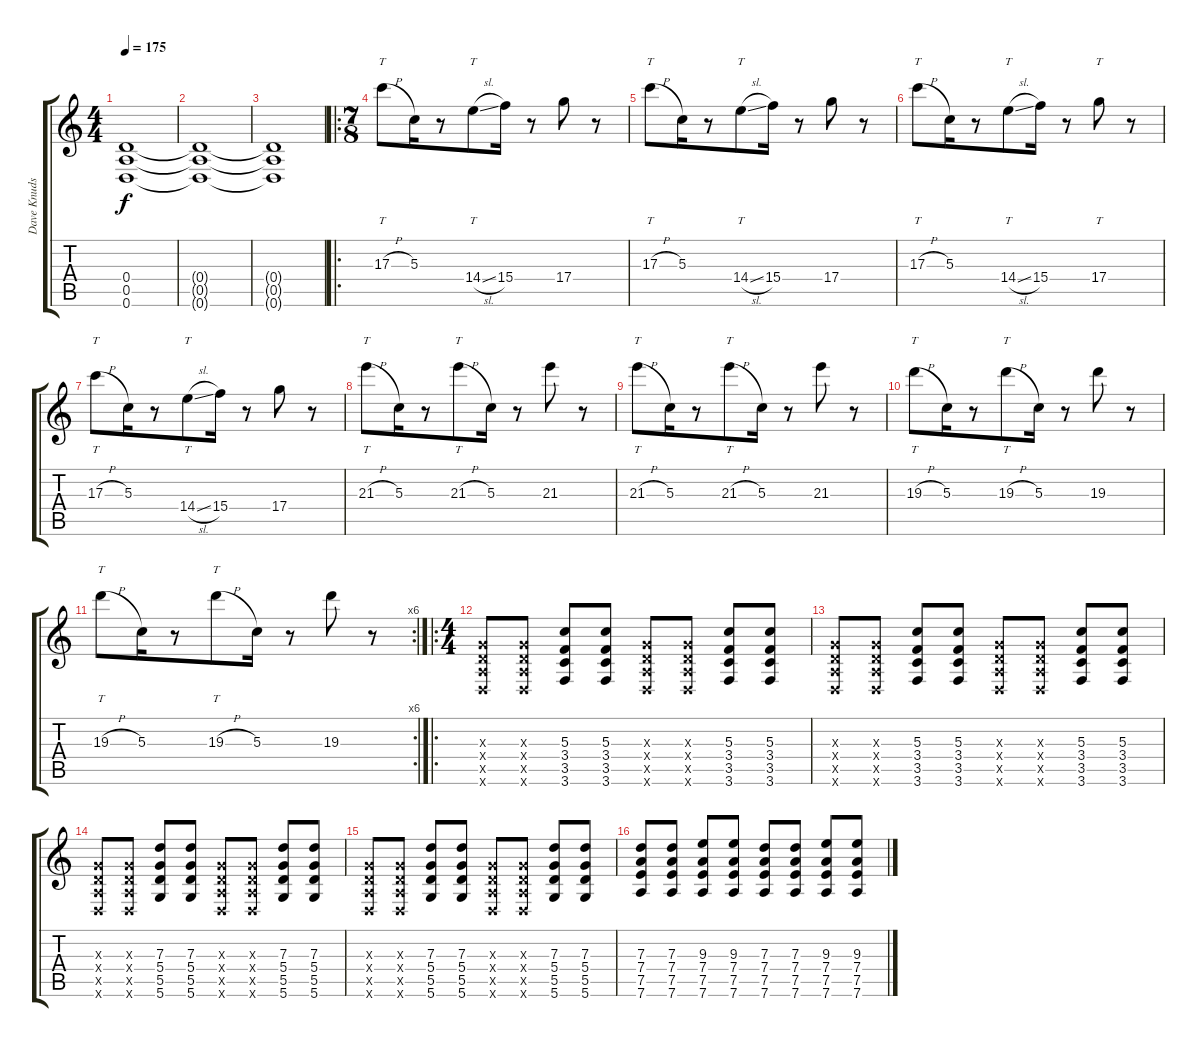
\track ("Dave Knudson" "Dave Knuds") {instrument electricguitarclean}
\staff {score tabs}
\tuning (E4 B3 G3 D3 A2 D2) {hide}
\ts (4 4)
\tempo 175
\clef g2
\ks c
(0.4{t} 0.5{t} 0.6{t}).1{dy f} |
(0.4{t} 0.5{t} 0.6{t}).1 |
(0.4{t} 0.5{t} 0.6{t}).1 |
\ro
\ts (7 8)
17.3{h}.8{tt} 5.3.16 r.8 14.4{sl}.8{tt} 15.4.16 r.8 17.4.8 r.8 |
17.3{h}.8{tt} 5.3.16 r.8 14.4{sl}.8{tt} 15.4.16 r.8 17.4.8 r.8 |
17.3{h}.8{tt} 5.3.16 r.8 14.4{sl}.8{tt} 15.4.16 r.8 17.4.8{tt} r.8 |
17.3{h}.8{tt} 5.3.16 r.8 14.4{sl}.8{tt} 15.4.16 r.8 17.4.8 r.8 |
21.3{h}.8{tt} 5.3.16 r.8 21.3{h}.8{tt} 5.3.16 r.8 21.3.8 r.8 |
21.3{h}.8{tt} 5.3.16 r.8 21.3{h}.8{tt} 5.3.16 r.8 21.3.8 r.8 |
19.3{h}.8{tt} 5.3.16 r.8 19.3{h}.8{tt} 5.3.16 r.8 19.3.8 r.8 |
\rc 6
19.3{h}.8{tt} 5.3.16 r.8 19.3{h}.8{tt} 5.3.16 r.8 19.3.8 r.8 |
\ro
\ts (4 4)
(0.3{x} 0.4{x} 0.5{x} 0.6{x}).8 (0.3{x} 0.4{x} 0.5{x} 0.6{x}).8 (5.3 3.4 3.5 3.6).8 (5.3 3.4 3.5 3.6).8 (0.3{x} 0.4{x} 0.5{x} 0.6{x}).8 (0.3{x} 0.4{x} 0.5{x} 0.6{x}).8 (5.3 3.4 3.5 3.6).8 (5.3 3.4 3.5 3.6).8 |
(0.3{x} 0.4{x} 0.5{x} 0.6{x}).8 (0.3{x} 0.4{x} 0.5{x} 0.6{x}).8 (5.3 3.4 3.5 3.6).8 (5.3 3.4 3.5 3.6).8 (0.3{x} 0.4{x} 0.5{x} 0.6{x}).8 (0.3{x} 0.4{x} 0.5{x} 0.6{x}).8 (5.3 3.4 3.5 3.6).8 (5.3 3.4 3.5 3.6).8 |
(0.3{x} 0.4{x} 0.5{x} 0.6{x}).8 (0.3{x} 0.4{x} 0.5{x} 0.6{x}).8 (7.3 5.4 5.5 5.6).8 (7.3 5.4 5.5 5.6).8 (0.3{x} 0.4{x} 0.5{x} 0.6{x}).8 (0.3{x} 0.4{x} 0.5{x} 0.6{x}).8 (7.3 5.4 5.5 5.6).8 (7.3 5.4 5.5 5.6).8 |
(0.3{x} 0.4{x} 0.5{x} 0.6{x}).8 (0.3{x} 0.4{x} 0.5{x} 0.6{x}).8 (7.3 5.4 5.5 5.6).8 (7.3 5.4 5.5 5.6).8 (0.3{x} 0.4{x} 0.5{x} 0.6{x}).8 (0.3{x} 0.4{x} 0.5{x} 0.6{x}).8 (7.3 5.4 5.5 5.6).8 (7.3 5.4 5.5 5.6).8 |
(7.3 7.4 7.5 7.6).8 (7.3 7.4 7.5 7.6).8 (9.3 7.4 7.5 7.6).8 (9.3 7.4 7.5 7.6).8 (7.3 7.4 7.5 7.6).8 (7.3 7.4 7.5 7.6).8 (9.3 7.4 7.5 7.6).8 (9.3 7.4 7.5 7.6).8
